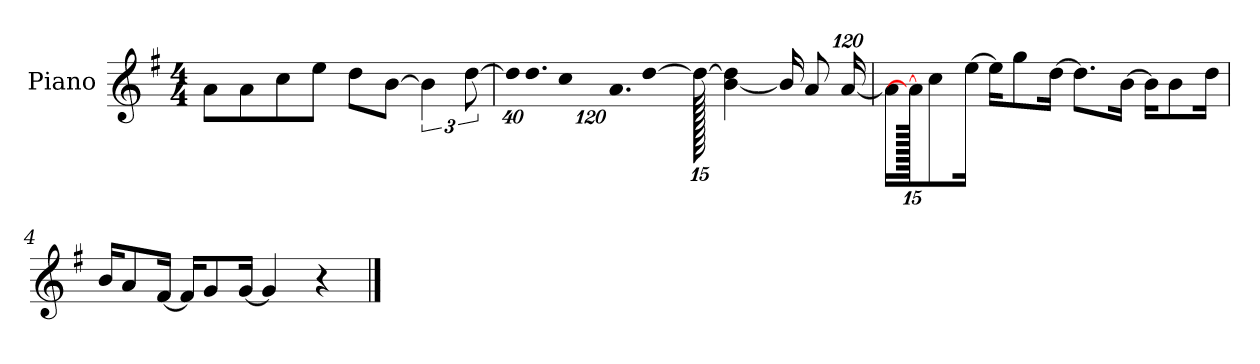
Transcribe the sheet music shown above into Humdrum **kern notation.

**kern
*part1
*staff1
*I"Piano
*I'P-no
*clefG2
*k[f#]
*M4/4
*MM90
=1
8a\L
8a\
8cc\
8ee\J
8dd\L
[8b\J
6b\]
[12dd\
=2
*Xbrackettup
!LO:N:vis=32
640%23dd\KLL]
!LO:N:vis=16.
960%103dd\J
!LO:N:vis=8
960%137cc\
!LO:N:vis=16.
960%103a\L
[384%41dd\J
1920dd\_
[4b\ 4dd\]
16b/KL]
8a/
[1920%119a/Jk
=3
16a\KL]
1920a/_
8cc\
[16ee\Jk
16ee\KL]
8gg\
[16dd\Jk
8.dd\L]
[16b\Jk
16b\KL]
8b\
16dd\Jk
=4
16b/KL
8a/
[16f#/Jk
16f#/KL]
8g/
[16g/Jk
4g/]
4r
==
*-
